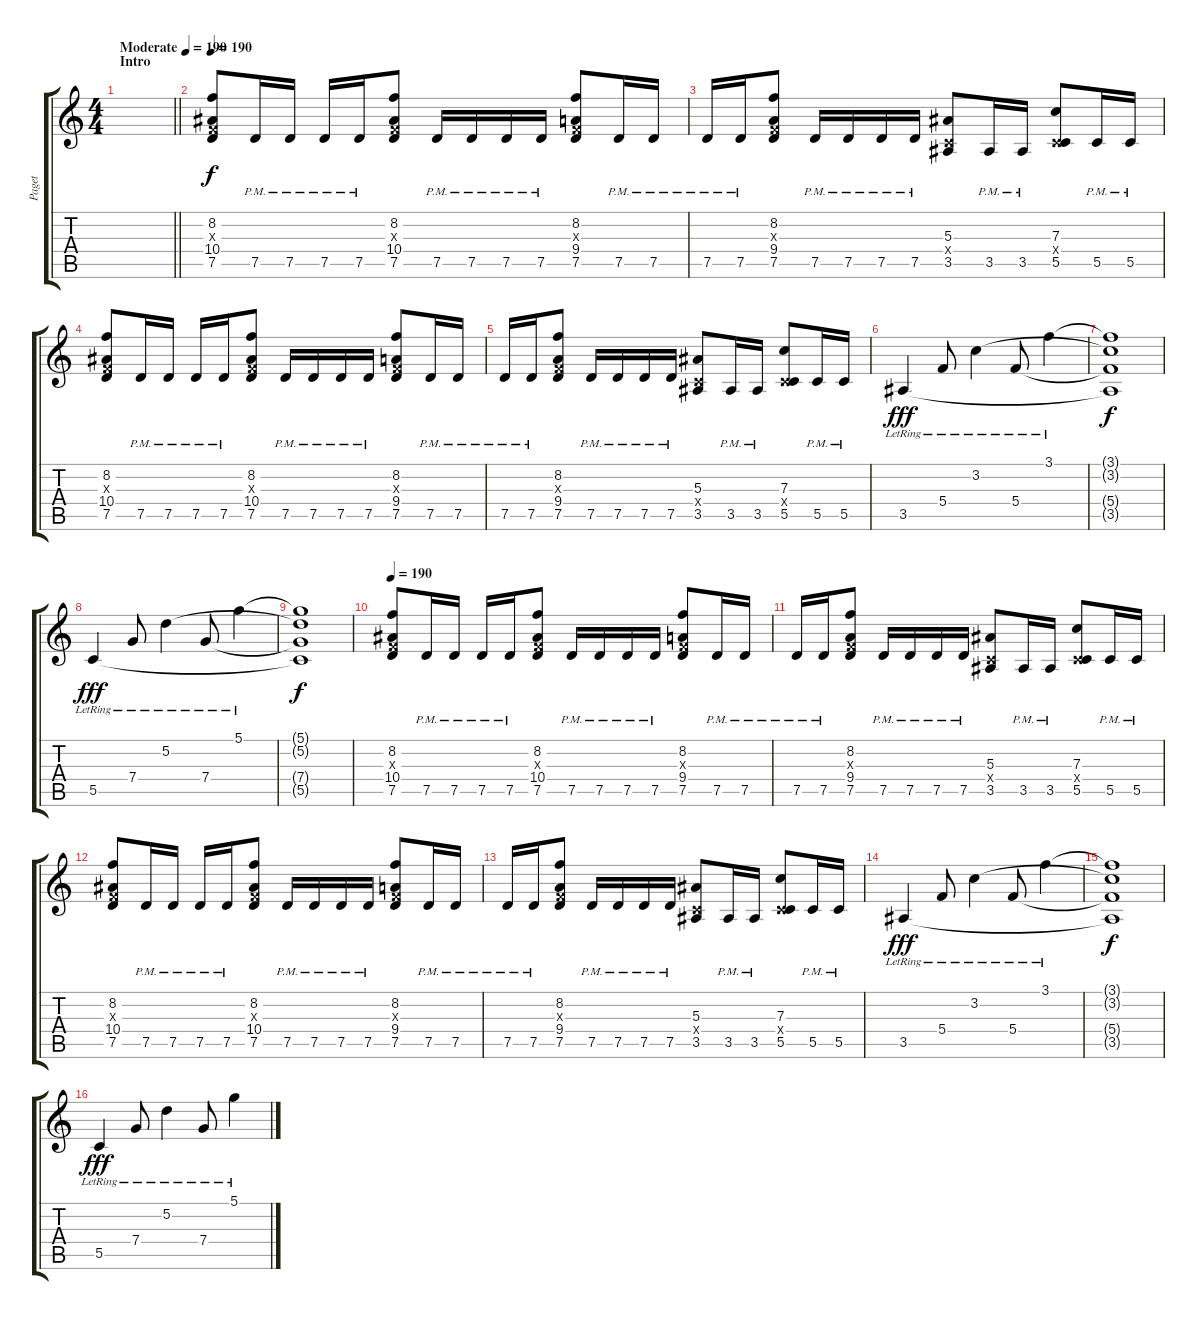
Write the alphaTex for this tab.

\track ("Paget" "Paget") {instrument distortionguitar}
\staff {score tabs}
\tuning (D4 A3 F3 C3 G2 C2) {hide}
\ts (4 4)
\section ("" "Intro")
\tempo (190 "Moderate")
\tempo 210
\tempo (190 "Moderate")
\clef g2
\barLineRight lightlight
\ks c
|
\tempo 190
(8.2 0.3{x} 10.4 7.5).8 7.5{pm}.16 7.5{pm}.16 7.5{pm}.16 7.5{pm}.16 (8.2 0.3{x} 10.4 7.5).8 7.5{pm}.16 7.5{pm}.16 7.5{pm}.16 7.5{pm}.16 (8.2 0.3{x} 9.4 7.5).8 7.5{pm}.16 7.5{pm}.16 |
7.5{pm}.16 7.5{pm}.16 (8.2 0.3{x} 9.4 7.5).8 7.5{pm}.16 7.5{pm}.16 7.5{pm}.16 7.5{pm}.16 (5.3 0.4{x} 3.5).8 3.5{pm}.16 3.5{pm}.16 (7.3 0.4{x} 5.5).8 5.5{pm}.16 5.5{pm}.16 |
(8.2 0.3{x} 10.4 7.5).8 7.5{pm}.16 7.5{pm}.16 7.5{pm}.16 7.5{pm}.16 (8.2 0.3{x} 10.4 7.5).8 7.5{pm}.16 7.5{pm}.16 7.5{pm}.16 7.5{pm}.16 (8.2 0.3{x} 9.4 7.5).8 7.5{pm}.16 7.5{pm}.16 |
7.5{pm}.16 7.5{pm}.16 (8.2 0.3{x} 9.4 7.5).8 7.5{pm}.16 7.5{pm}.16 7.5{pm}.16 7.5{pm}.16 (5.3 0.4{x} 3.5).8 3.5{pm}.16 3.5{pm}.16 (7.3 0.4{x} 5.5).8 5.5{pm}.16 5.5{pm}.16 |
3.5{lr}.4{dy fff} 5.4{lr}.8 3.2{lr}.4 5.4{lr}.8 3.1{lr}.4 |
(3.1{t} 3.2{t} 5.4{t} 3.5{t}).1{dy f} |
5.5{lr}.4{dy fff} 7.4{lr}.8 5.2{lr}.4 7.4{lr}.8 5.1{lr}.4 |
(5.1{t} 5.2{t} 7.4{t} 5.5{t}).1{dy f} |
\tempo 190
(8.2 0.3{x} 10.4 7.5).8 7.5{pm}.16 7.5{pm}.16 7.5{pm}.16 7.5{pm}.16 (8.2 0.3{x} 10.4 7.5).8 7.5{pm}.16 7.5{pm}.16 7.5{pm}.16 7.5{pm}.16 (8.2 0.3{x} 9.4 7.5).8 7.5{pm}.16 7.5{pm}.16 |
7.5{pm}.16 7.5{pm}.16 (8.2 0.3{x} 9.4 7.5).8 7.5{pm}.16 7.5{pm}.16 7.5{pm}.16 7.5{pm}.16 (5.3 0.4{x} 3.5).8 3.5{pm}.16 3.5{pm}.16 (7.3 0.4{x} 5.5).8 5.5{pm}.16 5.5{pm}.16 |
(8.2 0.3{x} 10.4 7.5).8 7.5{pm}.16 7.5{pm}.16 7.5{pm}.16 7.5{pm}.16 (8.2 0.3{x} 10.4 7.5).8 7.5{pm}.16 7.5{pm}.16 7.5{pm}.16 7.5{pm}.16 (8.2 0.3{x} 9.4 7.5).8 7.5{pm}.16 7.5{pm}.16 |
7.5{pm}.16 7.5{pm}.16 (8.2 0.3{x} 9.4 7.5).8 7.5{pm}.16 7.5{pm}.16 7.5{pm}.16 7.5{pm}.16 (5.3 0.4{x} 3.5).8 3.5{pm}.16 3.5{pm}.16 (7.3 0.4{x} 5.5).8 5.5{pm}.16 5.5{pm}.16 |
3.5{lr}.4{dy fff} 5.4{lr}.8 3.2{lr}.4 5.4{lr}.8 3.1{lr}.4 |
(3.1{t} 3.2{t} 5.4{t} 3.5{t}).1{dy f} |
5.5{lr}.4{dy fff} 7.4{lr}.8 5.2{lr}.4 7.4{lr}.8 5.1{lr}.4
